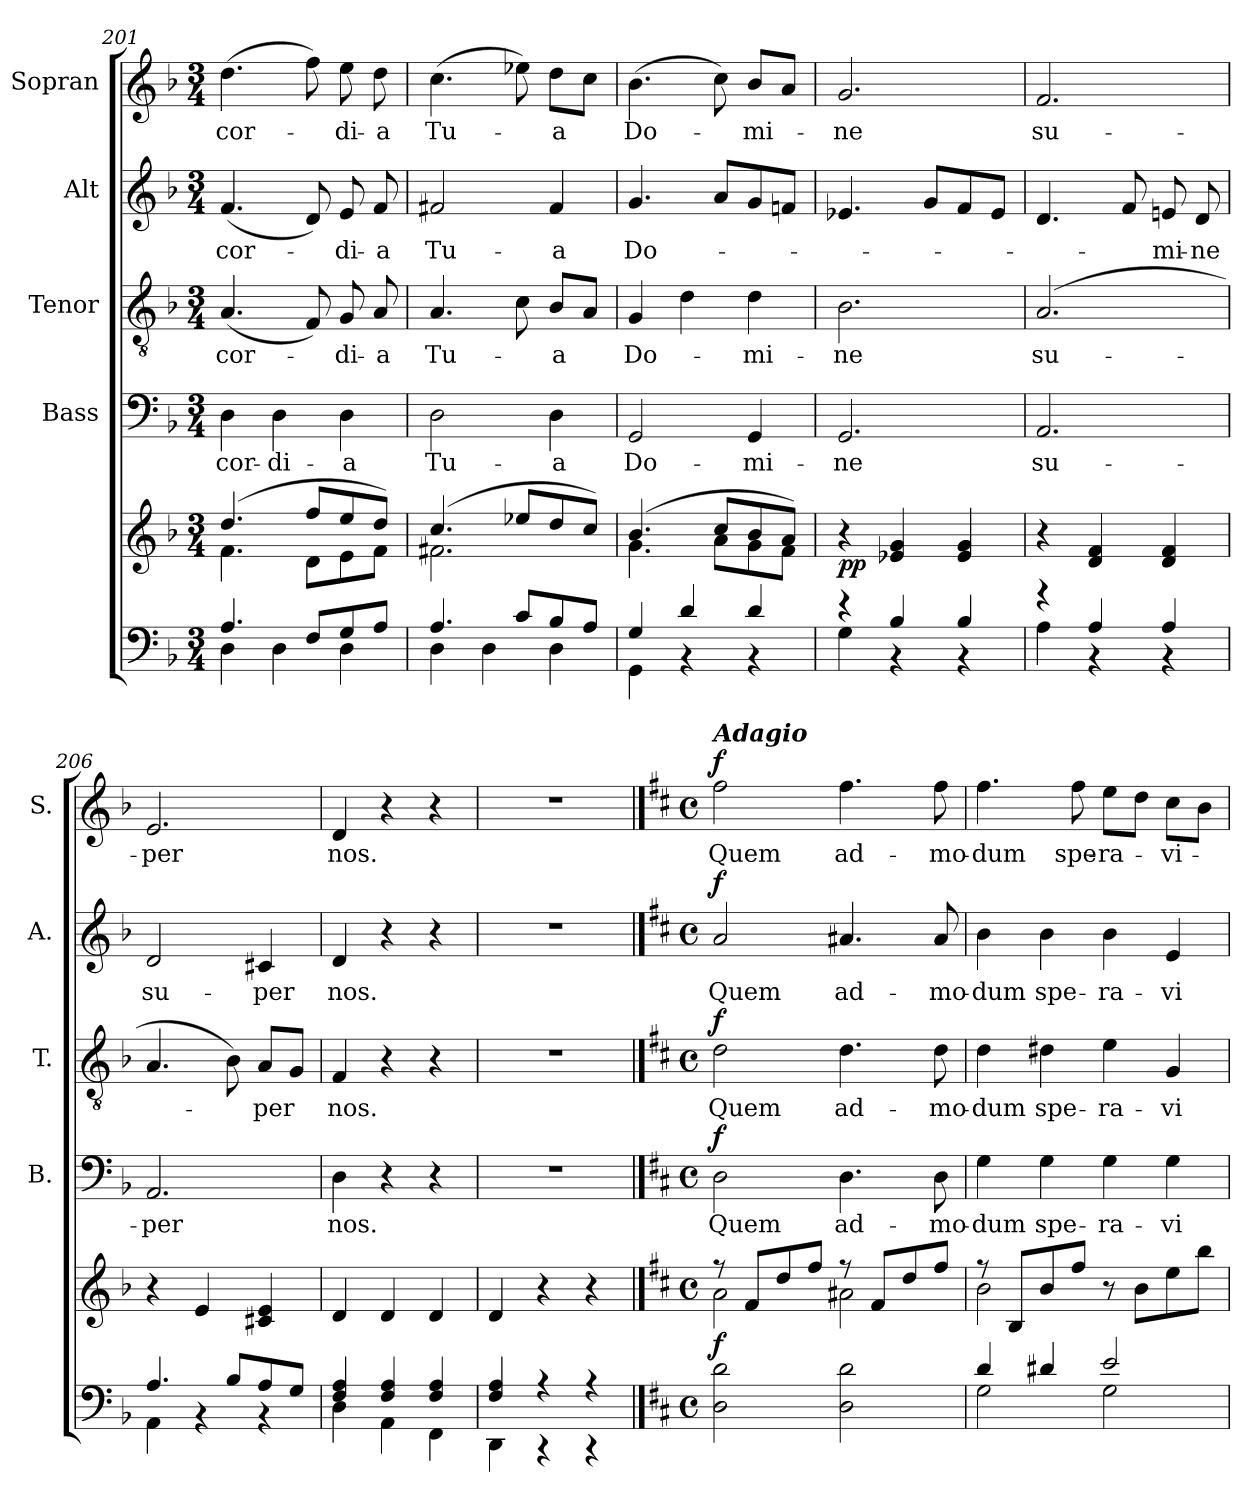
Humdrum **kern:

**kern	**kern	**dynam	**kern	**text	**dynam	**kern	**text	**dynam	**kern	**text	**dynam	**kern	**text	**dynam
*part5	*part5	*part5	*part4	*part4	*part4	*part3	*part3	*part3	*part2	*part2	*part2	*part1	*part1	*part1
*staff6	*staff5	*staff5/6	*staff4	*staff4	*staff4	*staff3	*staff3	*staff3	*staff2	*staff2	*staff2	*staff1	*staff1	*staff1
*	*	*	*I"Bass	*	*	*I"Tenor	*	*	*I"Alt	*	*	*I"Sopran	*	*
*	*	*	*I'B.	*	*	*I'T.	*	*	*I'A.	*	*	*I'S.	*	*
*clefF4	*clefG2	*	*clefF4	*	*	*clefGv2	*	*	*clefG2	*	*	*clefG2	*	*
*k[b-]	*k[b-]	*	*k[b-]	*	*	*k[b-]	*	*	*k[b-]	*	*	*k[b-]	*	*
*F:	*F:	*	*F:	*	*	*F:	*	*	*F:	*	*	*F:	*	*
*M3/4	*M3/4	*	*M3/4	*	*	*M3/4	*	*	*M3/4	*	*	*M3/4	*	*
=201	=201	=201	=201	=201	=201	=201	=201	=201	=201	=201	=201	=201	=201	=201
*^	*^	*	*	*	*	*	*	*	*	*	*	*	*	*
!	!	!	!	!	!	!LO:LY:b	!	!	!LO:LY:b	!	!	!LO:LY:b	!	!	!LO:LY:b	!
4.A/	4D\	(4.dd/	4.f\	.	4D\	-cor-	.	(<4.A/	-cor-	.	(<4.f/	cor-	.	(>4.dd\	-cor-	.
!	!	!	!	!	!	!LO:LY:b	!	!	!	!	!	!	!	!	!	!
.	4D\	.	.	.	4D\	-di-	.	.	.	.	.	.	.	.	.	.
8F/L	.	8ff/L	8d\L	.	.	.	.	8F/)	.	.	8d/)	.	.	8ff\)	.	.
!	!	!	!	!	!	!LO:LY:b	!	!	!LO:LY:b	!	!	!LO:LY:b	!	!	!LO:LY:b	!
8G/	4D\	8ee/	8e\	.	4D\	-a	.	8G/	-di-	.	8e/	-di-	.	8ee\	-di-	.
!	!	!	!	!	!	!	!	!	!LO:LY:b	!	!	!LO:LY:b	!	!	!LO:LY:b	!
8A/J	.	8dd/J)	8f\J	.	.	.	.	8A/	-a	.	8f/	-a	.	8dd\	-a	.
!!LO:PB:g=z
=202	=202	=202	=202	=202	=202	=202	=202	=202	=202	=202	=202	=202	=202	=202	=202	=202
!	!	!	!	!	!	!LO:LY:b	!	!	!LO:LY:b	!	!	!LO:LY:b	!	!	!LO:LY:b	!
4.A/	4D\	(4.cc/	2.f#X\	.	2D\	Tu-	.	4.A/	Tu-	.	2f#X/	Tu-	.	(>4.cc\	Tu-	.
.	4D\	.	.	.	.	.	.	.	.	.	.	.	.	.	.	.
8c/L	.	8ee-X/L	.	.	.	.	.	8c\	.	.	.	.	.	8ee-X\)	.	.
!	!	!	!	!	!	!LO:LY:b	!	!	!LO:LY:b	!	!	!LO:LY:b	!	!	!LO:LY:b	!
8B-/	4D\	8dd/	.	.	4D\	-a	.	8B-/L	-a	.	4f#/	-a	.	8dd\L	-a	.
8A/J	.	8cc/J)	.	.	.	.	.	8A/J	.	.	.	.	.	8cc\J	.	.
=203	=203	=203	=203	=203	=203	=203	=203	=203	=203	=203	=203	=203	=203	=203	=203	=203
!	!	!	!	!	!	!LO:LY:b	!	!	!LO:LY:b	!	!	!LO:LY:b	!	!	!LO:LY:b	!
4G/	4GG\	(4.b-/	4.g\	.	2GG/	Do-	.	4G/	Do-	.	4.g/	Do-	.	(>4.b-\	Do-	.
4d/	4r	.	.	.	.	.	.	4d\	.	.	.	.	.	.	.	.
.	.	8cc/L	8a\L	.	.	.	.	.	.	.	8a/L	.	.	8cc\)	.	.
!	!	!	!	!	!	!LO:LY:b	!	!	!LO:LY:b	!	!	!	!	!	!LO:LY:b	!
4d/	4r	8b-/	8g\	.	4GG/	-mi-	.	4d\	-mi-	.	8g/	.	.	8b-/L	-mi-	.
.	.	8a/J)	8f\J	.	.	.	.	.	.	.	8fn/J	.	.	8a/J	.	.
=204	=204	=204	=204	=204	=204	=204	=204	=204	=204	=204	=204	=204	=204	=204	=204	=204
!	!	!	!	!LO:DY:b	!	!LO:LY:b	!	!	!LO:LY:b	!	!	!	!	!	!LO:LY:b	!
*	*	*v	*v	*	*	*	*	*	*	*	*	*	*	*	*	*
4re	4G\	4r	pp	2.GG/	-ne	.	2.B-\	-ne	.	4.e-X/	.	.	2.g/	-ne	.
4B-/	4r	4e-X/ 4g/	.	.	.	.	.	.	.	.	.	.	.	.	.
.	.	.	.	.	.	.	.	.	.	8g/L	.	.	.	.	.
4B-/	4r	4e-/ 4g/	.	.	.	.	.	.	.	8f/	.	.	.	.	.
.	.	.	.	.	.	.	.	.	.	8e-/J	.	.	.	.	.
=205	=205	=205	=205	=205	=205	=205	=205	=205	=205	=205	=205	=205	=205	=205	=205
!	!	!	!	!	!LO:LY:b	!	!	!LO:LY:b	!	!	!	!	!	!LO:LY:b	!
4rf	4A\	4r	.	2.AA/	su-	.	(2.A/	su-	.	4.d/	.	.	2.f/	su-	.
4A/	4r	4d/ 4f/	.	.	.	.	.	.	.	.	.	.	.	.	.
.	.	.	.	.	.	.	.	.	.	8f/	.	.	.	.	.
!	!	!	!	!	!	!	!	!	!	!	!LO:LY:b	!	!	!	!
4A/	4r	4d/ 4f/	.	.	.	.	.	.	.	8en/	-mi-	.	.	.	.
!	!	!	!	!	!	!	!	!	!	!	!LO:LY:b	!	!	!	!
.	.	.	.	.	.	.	.	.	.	8d/	-ne	.	.	.	.
=206	=206	=206	=206	=206	=206	=206	=206	=206	=206	=206	=206	=206	=206	=206	=206
!	!	!	!	!	!LO:LY:b	!	!	!	!	!	!LO:LY:b	!	!	!LO:LY:b	!
4.A/	4AA\	4r	.	2.AA/	-per	.	4.A/	.	.	2d/	su-	.	2.e/	-per	.
.	4rBB	4e/	.	.	.	.	.	.	.	.	.	.	.	.	.
8B-/L	.	.	.	.	.	.	8B-\)	.	.	.	.	.	.	.	.
!	!	!	!	!	!	!	!	!LO:LY:b	!	!	!LO:LY:b	!	!	!	!
8A/	4rBB	4c#X/ 4e/	.	.	.	.	8A/L	-per	.	4c#X/	-per	.	.	.	.
8G/J	.	.	.	.	.	.	8G/J	.	.	.	.	.	.	.	.
=207	=207	=207	=207	=207	=207	=207	=207	=207	=207	=207	=207	=207	=207	=207	=207
!	!	!	!	!	!LO:LY:b	!	!	!LO:LY:b	!	!	!LO:LY:b	!	!	!LO:LY:b	!
4F/ 4A/	4D\	4d/	.	4D\	nos.	.	4F/	nos.	.	4d/	nos.	.	4d/	nos.	.
4F/ 4A/	4AA\	4d/	.	4r	.	.	4r	.	.	4r	.	.	4r	.	.
4F/ 4A/	4FF\	4d/	.	4r	.	.	4r	.	.	4r	.	.	4r	.	.
=208	=208	=208	=208	=208	=208	=208	=208	=208	=208	=208	=208	=208	=208	=208	=208
4F/ 4A/	4DD\	4d/	.	2.r	.	.	2.r	.	.	2.r	.	.	2.r	.	.
4r	4r	4r	.	.	.	.	.	.	.	.	.	.	.	.	.
4r	4r	4r	.	.	.	.	.	.	.	.	.	.	.	.	.
*v	*v	*	*	*	*	*	*	*	*	*	*	*	*	*	*
!!LO:LB:g=z
==209	==209	==209	==209	==209	==209	==209	==209	==209	==209	==209	==209	==209	==209	==209
*k[f#c#]	*k[f#c#]	*	*k[f#c#]	*	*	*k[f#c#]	*	*	*k[f#c#]	*	*	*k[f#c#]	*	*
*D:	*D:	*	*D:	*	*	*D:	*	*	*D:	*	*	*D:	*	*
*M4/4	*M4/4	*	*M4/4	*	*	*M4/4	*	*	*M4/4	*	*	*M4/4	*	*
*met(c)	*met(c)	*	*met(c)	*	*	*met(c)	*	*	*met(c)	*	*	*met(c)	*	*
*^	*^	*	*	*	*	*	*	*	*	*	*	*	*	*
!	!	!	!	!	!	!	!	!	!	!	!	!	!	!LO:TX:a:Bi:t=Adagio	!	!
!	!	!	!	!LO:DY:b	!	!LO:LY:b	!LO:DY:a	!	!LO:LY:b	!LO:DY:a	!	!LO:LY:b	!LO:DY:a	!	!LO:LY:b	!LO:DY:a
*v	*v	*	*	*	*	*	*	*	*	*	*	*	*	*	*	*
2D\ 2d\	8ree	2a\	f	2D\	Quem	f	2d\	Quem	f	2a/	Quem	f	2ff#\	Quem	f
.	8f#/L	.	.	.	.	.	.	.	.	.	.	.	.	.	.
.	8dd/	.	.	.	.	.	.	.	.	.	.	.	.	.	.
.	8ff#/J	.	.	.	.	.	.	.	.	.	.	.	.	.	.
!	!	!	!	!	!LO:LY:b	!	!	!LO:LY:b	!	!	!LO:LY:b	!	!	!LO:LY:b	!
2D\ 2d\	8ree	2a#X\	.	4.D\	ad-	.	4.d\	ad-	.	4.a#X/	ad-	.	4.ff#\	ad-	.
.	8f#/L	.	.	.	.	.	.	.	.	.	.	.	.	.	.
.	8dd/	.	.	.	.	.	.	.	.	.	.	.	.	.	.
!	!	!	!	!	!LO:LY:b	!	!	!LO:LY:b	!	!	!LO:LY:b	!	!	!LO:LY:b	!
.	8ff#/J	.	.	8D\	-mo-	.	8d\	-mo-	.	8a#/	-mo-	.	8ff#\	-mo-	.
=210	=210	=210	=210	=210	=210	=210	=210	=210	=210	=210	=210	=210	=210	=210	=210
*^	*	*	*	*	*	*	*	*	*	*	*	*	*	*	*
!	!	!	!	!	!	!LO:LY:b	!	!	!LO:LY:b	!	!	!LO:LY:b	!	!	!LO:LY:b	!
4d/	2G\	8rff	2b\	.	4G\	-dum	.	4d\	-dum	.	4b\	-dum	.	4.ff#\	-dum	.
.	.	8B/L	.	.	.	.	.	.	.	.	.	.	.	.	.	.
!	!	!	!	!	!	!LO:LY:b	!	!	!LO:LY:b	!	!	!LO:LY:b	!	!	!	!
4d#X/	.	8b/	.	.	4G\	spe-	.	4d#X\	spe-	.	4b\	spe-	.	.	.	.
!	!	!	!	!	!	!	!	!	!	!	!	!	!	!	!LO:LY:b	!
.	.	8ff#/J	.	.	.	.	.	.	.	.	.	.	.	8ff#\	spe-	.
!	!	!	!	!	!	!LO:LY:b	!	!	!LO:LY:b	!	!	!LO:LY:b	!	!	!LO:LY:b	!
2e/	2G\	8r	2ryy	.	4G\	-ra-	.	4e\	-ra-	.	4b\	-ra-	.	8ee\L	-ra-	.
.	.	8b\L	.	.	.	.	.	.	.	.	.	.	.	8dd\J	.	.
!	!	!	!	!	!	!LO:LY:b	!	!	!LO:LY:b	!	!	!LO:LY:b	!	!	!LO:LY:b	!
.	.	8ee\	.	.	4G\	-vi-	.	4G/	-vi-	.	4e/	-vi-	.	8cc#\L	-vi-	.
.	.	8bb\J	.	.	.	.	.	.	.	.	.	.	.	8b\J	.	.
*v	*v	*	*	*	*	*	*	*	*	*	*	*	*	*	*	*
*	*v	*v	*	*	*	*	*	*	*	*	*	*	*	*	*
=	=	=	=	=	=	=	=	=	=	=	=	=	=	=
*-	*-	*-	*-	*-	*-	*-	*-	*-	*-	*-	*-	*-	*-	*-
